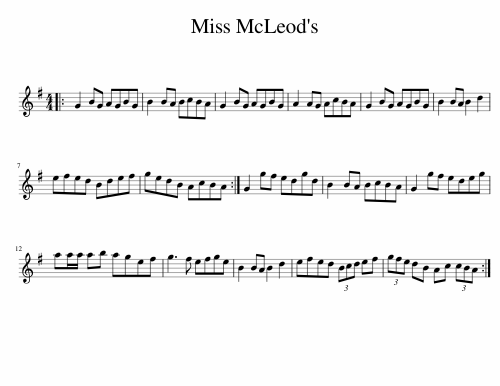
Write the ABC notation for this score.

X:1
L:1/8
M:4/4
I:linebreak $
K:G
V:1 treble
V:1
|: G2 BG AGBG | B2 BA BcBA | G2 BG AGBG | A2 AG AcBA | G2 BG AGBG | %5
 B2 BA B2 d2 |$ efed Bdef | gedB AcBA :| G2 gf edgd | B2 BA BcBA | %10
 G2 gf edeg |$ aa/a/ ab agef | g3 f efge | B2 BA B2 d2 | efed (3Bcd ef | %15
 (3gfe dB Ac (3cBA :| %16
